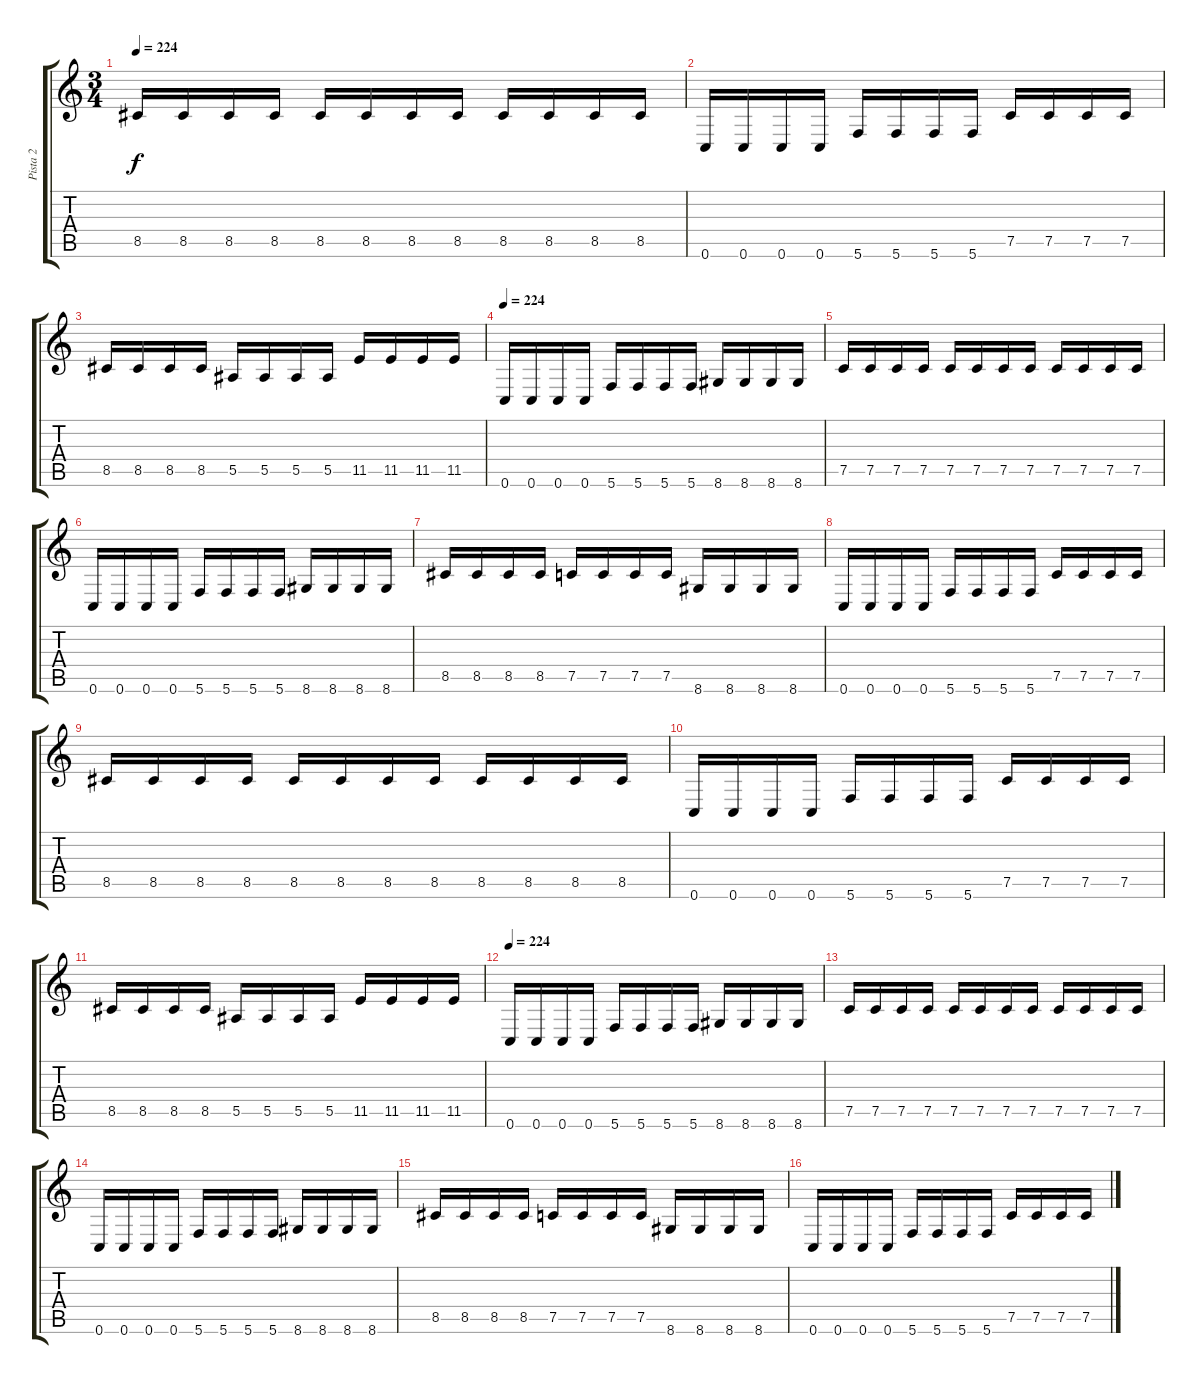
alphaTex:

\track ("Pista 2" "Pista 2") {instrument distortionguitar}
\staff {score tabs}
\tuning (C4 G3 Eb3 Bb2 F2 C2) {hide}
\ts (3 4)
\tempo 224
\clef g2
\ks c
8.5.16{dy f} 8.5.16 8.5.16 8.5.16 8.5.16 8.5.16 8.5.16 8.5.16 8.5.16 8.5.16 8.5.16 8.5.16 |
0.6.16 0.6.16 0.6.16 0.6.16 5.6.16 5.6.16 5.6.16 5.6.16 7.5.16 7.5.16 7.5.16 7.5.16 |
8.5.16 8.5.16 8.5.16 8.5.16 5.5.16 5.5.16 5.5.16 5.5.16 11.5.16 11.5.16 11.5.16 11.5.16 |
\tempo 224
0.6.16{volume 16 instrument distortionguitar} 0.6.16 0.6.16 0.6.16 5.6.16 5.6.16 5.6.16 5.6.16 8.6.16 8.6.16 8.6.16 8.6.16 |
7.5.16 7.5.16 7.5.16 7.5.16 7.5.16 7.5.16 7.5.16 7.5.16 7.5.16 7.5.16 7.5.16 7.5.16 |
0.6.16 0.6.16 0.6.16 0.6.16 5.6.16 5.6.16 5.6.16 5.6.16 8.6.16 8.6.16 8.6.16 8.6.16 |
8.5.16 8.5.16 8.5.16 8.5.16 7.5.16 7.5.16 7.5.16 7.5.16 8.6.16 8.6.16 8.6.16 8.6.16 |
0.6.16 0.6.16 0.6.16 0.6.16 5.6.16 5.6.16 5.6.16 5.6.16 7.5.16 7.5.16 7.5.16 7.5.16 |
8.5.16 8.5.16 8.5.16 8.5.16 8.5.16 8.5.16 8.5.16 8.5.16 8.5.16 8.5.16 8.5.16 8.5.16 |
0.6.16 0.6.16 0.6.16 0.6.16 5.6.16 5.6.16 5.6.16 5.6.16 7.5.16 7.5.16 7.5.16 7.5.16 |
8.5.16 8.5.16 8.5.16 8.5.16 5.5.16 5.5.16 5.5.16 5.5.16 11.5.16 11.5.16 11.5.16 11.5.16 |
\tempo 224
0.6.16{volume 12 instrument distortionguitar} 0.6.16 0.6.16 0.6.16 5.6.16 5.6.16 5.6.16 5.6.16 8.6.16 8.6.16 8.6.16 8.6.16 |
7.5.16 7.5.16 7.5.16 7.5.16 7.5.16 7.5.16 7.5.16 7.5.16 7.5.16 7.5.16 7.5.16 7.5.16 |
0.6.16 0.6.16 0.6.16 0.6.16 5.6.16 5.6.16 5.6.16 5.6.16 8.6.16 8.6.16 8.6.16 8.6.16 |
8.5.16 8.5.16 8.5.16 8.5.16 7.5.16 7.5.16 7.5.16 7.5.16 8.6.16 8.6.16 8.6.16 8.6.16 |
0.6.16 0.6.16 0.6.16 0.6.16 5.6.16 5.6.16 5.6.16 5.6.16 7.5.16 7.5.16 7.5.16 7.5.16
